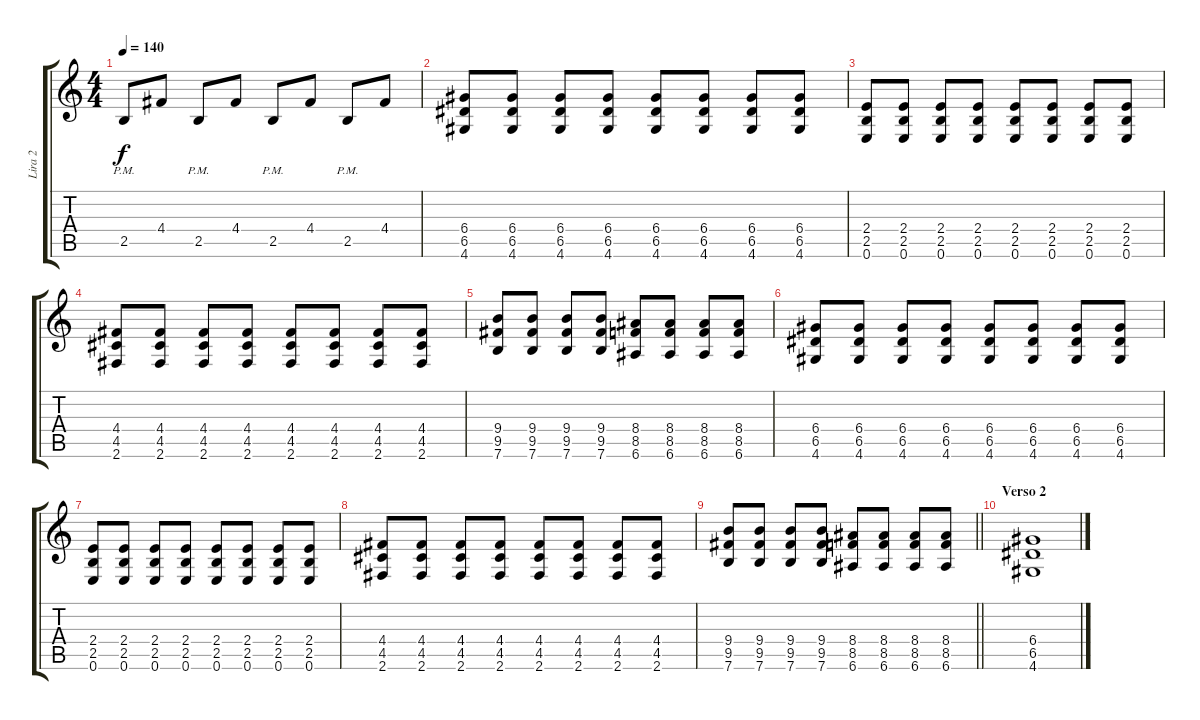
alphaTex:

\track ("Lira 2" "Lira 2") {instrument distortionguitar}
\staff {score tabs}
\tuning (E4 B3 G3 D3 A2 E2) {hide}
\ts (4 4)
\tempo 140
\clef g2
\ks c
2.5{pm}.8{dy f} 4.4.8 2.5{pm}.8 4.4.8 2.5{pm}.8 4.4.8 2.5{pm}.8 4.4.8 |
(6.4 6.5 4.6).8 (6.4 6.5 4.6).8 (6.4 6.5 4.6).8 (6.4 6.5 4.6).8 (6.4 6.5 4.6).8 (6.4 6.5 4.6).8 (6.4 6.5 4.6).8 (6.4 6.5 4.6).8 |
(2.4 2.5 0.6).8 (2.4 2.5 0.6).8 (2.4 2.5 0.6).8 (2.4 2.5 0.6).8 (2.4 2.5 0.6).8 (2.4 2.5 0.6).8 (2.4 2.5 0.6).8 (2.4 2.5 0.6).8 |
(4.4 4.5 2.6).8 (4.4 4.5 2.6).8 (4.4 4.5 2.6).8 (4.4 4.5 2.6).8 (4.4 4.5 2.6).8 (4.4 4.5 2.6).8 (4.4 4.5 2.6).8 (4.4 4.5 2.6).8 |
(9.4 9.5 7.6).8 (9.4 9.5 7.6).8 (9.4 9.5 7.6).8 (9.4 9.5 7.6).8 (8.4 8.5 6.6).8 (8.4 8.5 6.6).8 (8.4 8.5 6.6).8 (8.4 8.5 6.6).8 |
(6.4 6.5 4.6).8 (6.4 6.5 4.6).8 (6.4 6.5 4.6).8 (6.4 6.5 4.6).8 (6.4 6.5 4.6).8 (6.4 6.5 4.6).8 (6.4 6.5 4.6).8 (6.4 6.5 4.6).8 |
(2.4 2.5 0.6).8 (2.4 2.5 0.6).8 (2.4 2.5 0.6).8 (2.4 2.5 0.6).8 (2.4 2.5 0.6).8 (2.4 2.5 0.6).8 (2.4 2.5 0.6).8 (2.4 2.5 0.6).8 |
(4.4 4.5 2.6).8 (4.4 4.5 2.6).8 (4.4 4.5 2.6).8 (4.4 4.5 2.6).8 (4.4 4.5 2.6).8 (4.4 4.5 2.6).8 (4.4 4.5 2.6).8 (4.4 4.5 2.6).8 |
\barLineRight lightlight
(9.4 9.5 7.6).8 (9.4 9.5 7.6).8 (9.4 9.5 7.6).8 (9.4 9.5 7.6).8 (8.4 8.5 6.6).8 (8.4 8.5 6.6).8 (8.4 8.5 6.6).8 (8.4 8.5 6.6).8 |
\section ("" "Verso 2")
(6.4 6.5 4.6).1
